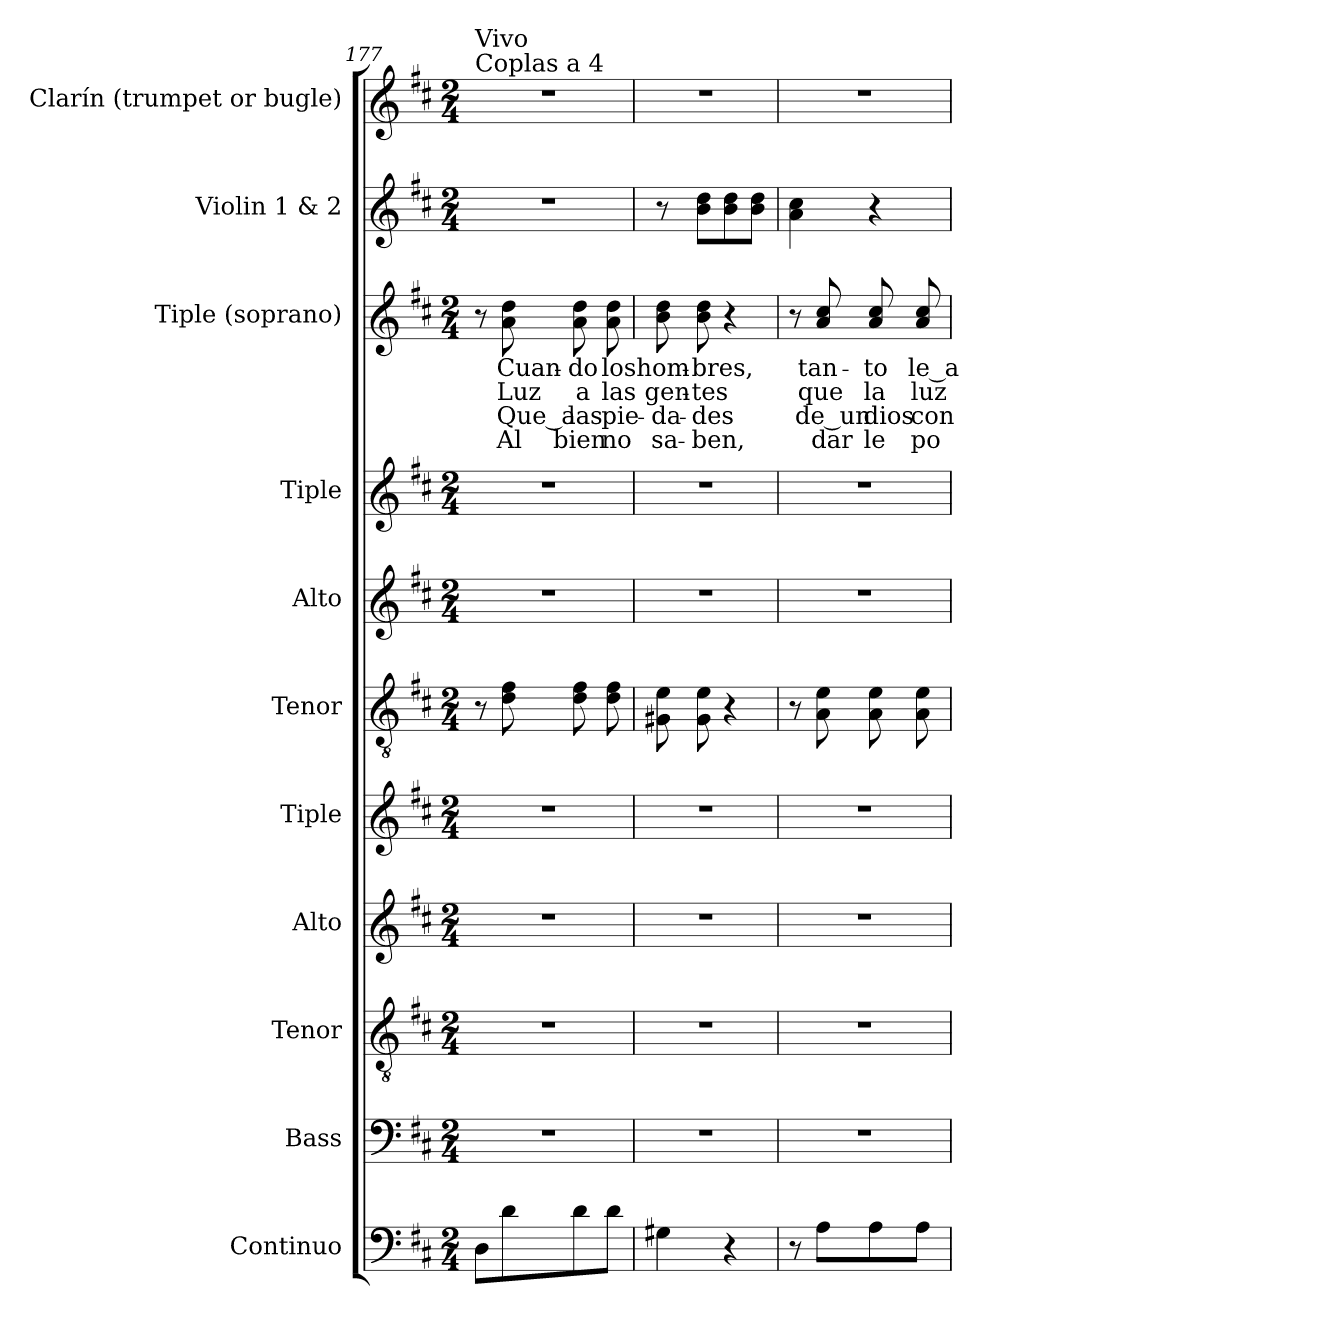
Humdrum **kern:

**kern	**kern	**kern	**kern	**kern	**kern	**kern	**kern	**kern	**text	**text	**text	**text	**kern	**kern
*part11	*part10	*part9	*part8	*part7	*part6	*part5	*part4	*part3	*part3	*part3	*part3	*part3	*part2	*part1
*staff11	*staff10	*staff9	*staff8	*staff7	*staff6	*staff5	*staff4	*staff3	*staff3	*staff3	*staff3	*staff3	*staff2	*staff1
*I"Continuo	*I"Bass	*I"Tenor	*I"Alto	*I"Tiple	*I"Tenor	*I"Alto	*I"Tiple	*I"Tiple (soprano)	*	*	*	*	*I"Violin 1  & 2	*I"Clarín (trumpet or bugle)
*I'Cont.	*I'B.	*I'T.	*I'A.	*	*I'T.	*I'A.	*	*I'S.	*	*	*	*	*	*I'Tr.
!!LO:PB:g=z
*clefF4	*clefF4	*clefGv2	*clefG2	*clefG2	*clefGv2	*clefG2	*clefG2	*clefG2	*	*	*	*	*clefG2	*clefG2
*	*	*ITrd7c12	*	*	*ITrd7c12	*	*	*	*	*	*	*	*	*
*k[f#c#]	*k[f#c#]	*k[f#c#]	*k[f#c#]	*k[f#c#]	*k[f#c#]	*k[f#c#]	*k[f#c#]	*k[f#c#]	*	*	*	*	*k[f#c#]	*k[f#c#]
*D:	*D:	*D:	*D:	*D:	*D:	*D:	*D:	*D:	*	*	*	*	*D:	*D:
*M2/4	*M2/4	*M2/4	*M2/4	*M2/4	*M2/4	*M2/4	*M2/4	*M2/4	*	*	*	*	*M2/4	*M2/4
=177	=177	=177	=177	=177	=177	=177	=177	=177	=177	=177	=177	=177	=177	=177
!	!	!	!	!	!	!	!	!	!	!	!	!	!	!LO:TX:a:t=Coplas a 4
!	!	!	!	!	!	!	!	!	!	!	!	!	!	!LO:TX:t=Vivo
!	!LO:N:vis=1	!LO:N:vis=1	!LO:N:vis=1	!LO:N:vis=1	!	!LO:N:vis=1	!LO:N:vis=1	!	!	!	!	!	!LO:N:vis=1	!LO:N:vis=1
8Di\L	2r	2r	2r	2r	8r	2r	2r	8r	.	.	.	.	2r	2r
!	!	!	!	!	!	!	!	!	!LO:LY:b:color=#000000	!LO:LY:b:color=#000000	!LO:LY:b:color=#000000	!LO:LY:b:color=#000000	!	!
8di\	.	.	.	.	8Di\ 8F#i	.	.	8ai\ 8ddi	Cuan-	Luz	Que_a	Al	.	.
!	!	!	!	!	!	!	!	!	!LO:LY:b:color=#000000	!LO:LY:b:color=#000000	!LO:LY:b:color=#000000	!LO:LY:b:color=#000000	!	!
8di\	.	.	.	.	8Di\ 8F#i	.	.	8ai\ 8ddi	-do	a	las	bien	.	.
!	!	!	!	!	!	!	!	!	!LO:LY:b:color=#000000	!LO:LY:b:color=#000000	!LO:LY:b:color=#000000	!LO:LY:b:color=#000000	!	!
8di\J	.	.	.	.	8Di\ 8F#i	.	.	8ai\ 8ddi	los	las	pie-	no	.	.
=178	=178	=178	=178	=178	=178	=178	=178	=178	=178	=178	=178	=178	=178	=178
!	!LO:N:vis=1	!LO:N:vis=1	!LO:N:vis=1	!LO:N:vis=1	!	!LO:N:vis=1	!LO:N:vis=1	!	!	!	!	!	!	!
!	!	!	!	!	!	!	!	!	!LO:LY:b:color=#000000	!LO:LY:b:color=#000000	!LO:LY:b:color=#000000	!LO:LY:b:color=#000000	!	!LO:N:vis=1
4G#Xi\	2r	2r	2r	2r	8GG#Xi\ 8Ei	2r	2r	8bi\ 8ddi	hom-	gen-	-da-	sa-	8r	2r
!	!	!	!	!	!	!	!	!	!LO:LY:b:color=#000000	!LO:LY:b:color=#000000	!LO:LY:b:color=#000000	!LO:LY:b:color=#000000	!	!
.	.	.	.	.	8GG#i\ 8Ei	.	.	8bi\ 8ddi	-bres,	-tes	-des	-ben,	8bi\ 8ddiL	.
4r	.	.	.	.	4r	.	.	4r	.	.	.	.	8bi\ 8ddi	.
.	.	.	.	.	.	.	.	.	.	.	.	.	8bi\ 8ddiJ	.
=179	=179	=179	=179	=179	=179	=179	=179	=179	=179	=179	=179	=179	=179	=179
!	!LO:N:vis=1	!LO:N:vis=1	!LO:N:vis=1	!LO:N:vis=1	!	!LO:N:vis=1	!LO:N:vis=1	!	!	!	!	!	!	!LO:N:vis=1
8r	2r	2r	2r	2r	8r	2r	2r	8r	.	.	.	.	4ai\ 4cc#i	2r
!	!	!	!	!	!	!	!	!	!LO:LY:b:color=#000000	!LO:LY:b:color=#000000	!LO:LY:b:color=#000000	!LO:LY:b:color=#000000	!	!
8Ai\L	.	.	.	.	8AAi\ 8Ei	.	.	8ai/ 8cc#i	tan-	que	de_un	dar	.	.
!	!	!	!	!	!	!	!	!	!LO:LY:b:color=#000000	!LO:LY:b:color=#000000	!LO:LY:b:color=#000000	!LO:LY:b:color=#000000	!	!
8Ai\	.	.	.	.	8AAi\ 8Ei	.	.	8ai/ 8cc#i	-to	la	dios	le	4r	.
!	!	!	!	!	!	!	!	!	!LO:LY:b:color=#000000	!LO:LY:b:color=#000000	!LO:LY:b:color=#000000	!LO:LY:b:color=#000000	!	!
8Ai\J	.	.	.	.	8AAi\ 8Ei	.	.	8ai/ 8cc#i	le_a-	luz	con-	po-	.	.
=	=	=	=	=	=	=	=	=	=	=	=	=	=	=
*-	*-	*-	*-	*-	*-	*-	*-	*-	*-	*-	*-	*-	*-	*-
